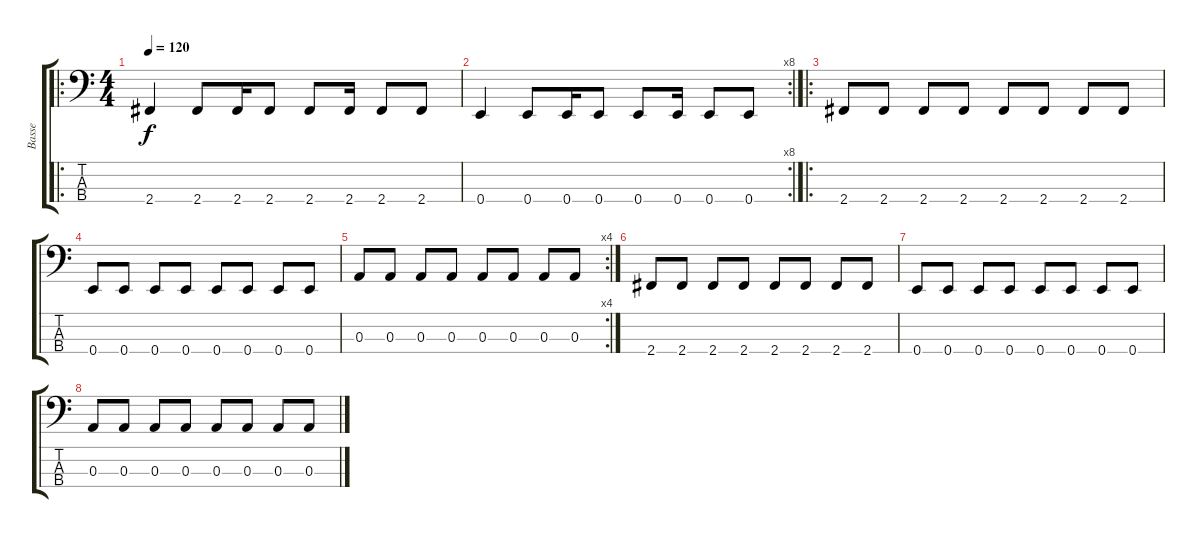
\track ("Basse" "Basse") {instrument electricbassfinger}
\staff {score tabs}
\tuning (G2 D2 A1 E1) {hide}
\ro
\ts (4 4)
\tempo 120
\clef f4
\ks c
2.4.4{dy f} 2.4.8 2.4.16 2.4.8 2.4.8 2.4.16 2.4.8 2.4.8 |
\rc 8
0.4.4 0.4.8 0.4.16 0.4.8 0.4.8 0.4.16 0.4.8 0.4.8 |
\ro
2.4.8 2.4.8 2.4.8 2.4.8 2.4.8 2.4.8 2.4.8 2.4.8 |
0.4.8 0.4.8 0.4.8 0.4.8 0.4.8 0.4.8 0.4.8 0.4.8 |
\rc 4
0.3.8 0.3.8 0.3.8 0.3.8 0.3.8 0.3.8 0.3.8 0.3.8 |
2.4.8 2.4.8 2.4.8 2.4.8 2.4.8 2.4.8 2.4.8 2.4.8 |
0.4.8 0.4.8 0.4.8 0.4.8 0.4.8 0.4.8 0.4.8 0.4.8 |
0.3.8 0.3.8 0.3.8 0.3.8 0.3.8 0.3.8 0.3.8 0.3.8
